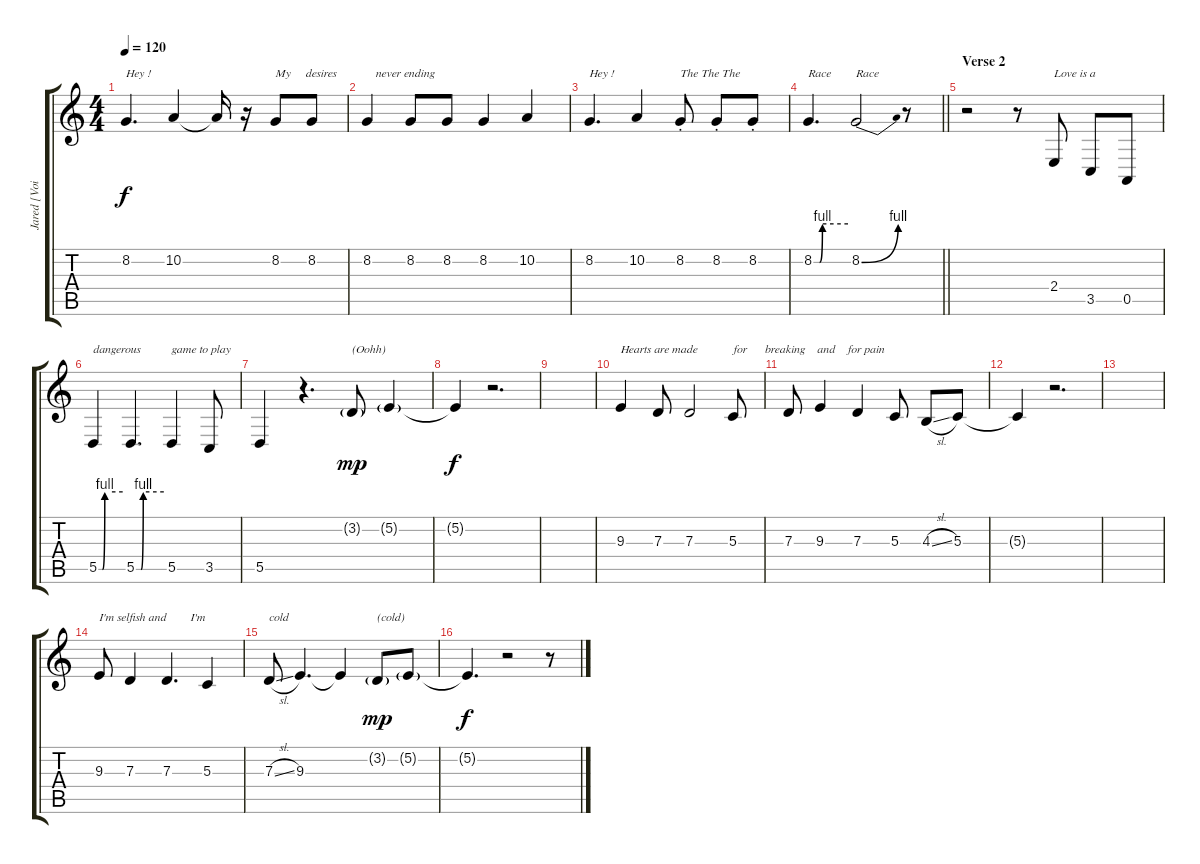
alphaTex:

\track ("Jared [Voice]" "Jared [Voi") {instrument oboe}
\staff {score tabs}
\tuning (E4 B3 G3 D3 A2 E2) {hide}
\ts (4 4)
\tempo 120
\clef g2
\ks c
8.2.4{d txt "Hey !" dy f} 10.2.4 10.2{t}.16 r.16 8.2.8{txt "My     desires             never ending"} 8.2.8 |
8.2.4 8.2.8 8.2.8 8.2.4 10.2.4 |
8.2.4{d txt "Hey !"} 10.2.4 8.2{st}.8{txt "The The The"} 8.2{st}.8 8.2{st}.8 |
\barLineRight lightlight
8.2{be (custom 0 0 10 0 15 4 60 4)}.4{d txt "Race"} 8.2{be (bend 0 0 60 4)}.2{txt "Race"} r.8 |
\section ("" "Verse 2")
r.2 r.8 2.4.8{txt "Love is a"} 3.5.8 0.5.8 |
5.5{be (custom 0 0 9 0 15 4 60 4)}.4{txt "dangerous"} 5.5{be (custom 0 0 10 0 15 4 60 4)}.4{d} 5.5.4{txt "game to play"} 3.5.8 |
5.5.4 r.4{d} 3.2{g}.8{txt "(Oohh)" dy mp} 5.2{g}.4 |
5.2{t}.4{dy f} r.2{d} |
|
9.3.4{txt "Hearts are made"} 7.3.8 7.3.2 5.3.8{txt "for      breaking    and    for pain"} |
7.3.8 9.3.4 7.3.4 5.3.8 4.3{sl}.8 5.3.8 |
5.3{t}.4 r.2{d} |
|
9.3.8{txt "I'm selfish and        I'm "} 7.3.4 7.3.4{d} 5.3.4 |
7.3{sl}.8{txt "cold"} 9.3.4{d} 9.3{t}.4 3.2{g}.8{txt "(cold)" dy mp} 5.2{g}.8 |
5.2{t}.4{d dy f} r.2 r.8
